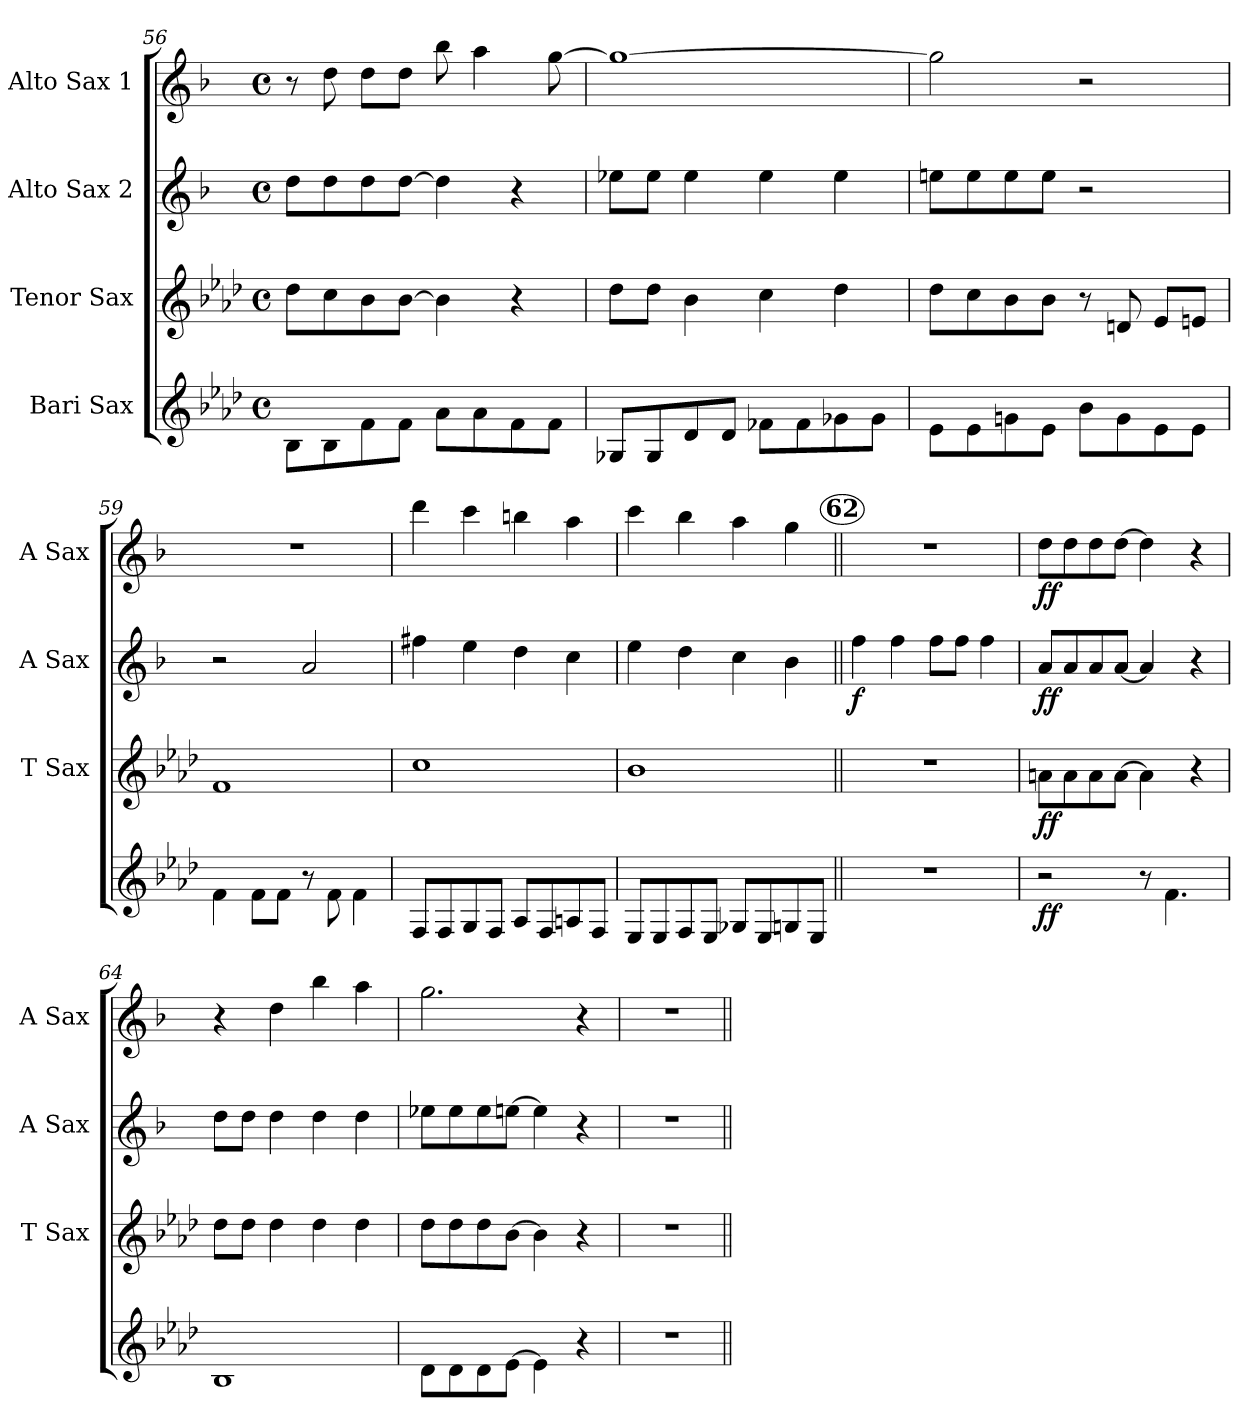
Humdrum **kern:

**kern	**dynam	**kern	**dynam	**kern	**dynam	**kern	**dynam
*part4	*part4	*part3	*part3	*part2	*part2	*part1	*part1
*staff4	*staff4	*staff3	*staff3	*staff2	*staff2	*staff1	*staff1
*I"Bari Sax	*	*I"Tenor Sax	*	*I"Alto Sax 2	*	*I"Alto Sax 1	*
*	*	*I'T Sax	*	*I'A Sax	*	*I'A Sax	*
*clefG2	*	*clefG2	*	*clefG2	*	*clefG2	*
*ITrd12c21	*	*ITrd8c14	*	*ITrd5c9	*	*ITrd5c9	*
*k[b-e-a-d-]	*	*k[b-e-a-d-]	*	*k[b-e-a-d-]	*	*k[b-e-a-d-]	*
*A-:	*	*A-:	*	*A-:	*	*A-:	*
*M4/4	*	*M4/4	*	*M4/4	*	*M4/4	*
*met(c)	*	*met(c)	*	*met(c)	*	*met(c)	*
=56	=56	=56	=56	=56	=56	=56	=56
8BB-\L	.	8d-\L	.	8f\L	.	8r	.
8BB-\	.	8c\	.	8f\	.	8f\	.
8F\	.	8B-\	.	8f\	.	8f\L	.
8F\J	.	[8B-\J	.	[8f\J	.	8f\J	.
8A-\L	.	4B-\]	.	4f\]	.	8dd-\	.
8A-\	.	.	.	.	.	4cc\	.
8F\	.	4r	.	4r	.	.	.
8F\J	.	.	.	.	.	[8b-\	.
=57	=57	=57	=57	=57	=57	=57	=57
8GG-X/L	.	8d-\L	.	8g-X\L	.	1b-_	.
8GG-/	.	8d-\J	.	8g-\J	.	.	.
8D-/	.	4B-\	.	4g-\	.	.	.
8D-/J	.	.	.	.	.	.	.
8F-X\L	.	4c\	.	4g-\	.	.	.
8F-\	.	.	.	.	.	.	.
8G-X\	.	4d-\	.	4g-\	.	.	.
8G-\J	.	.	.	.	.	.	.
=58	=58	=58	=58	=58	=58	=58	=58
8E-\L	.	8d-\L	.	8gn\L	.	2b-\]	.
8E-\	.	8c\	.	8g\	.	.	.
8Gn\	.	8B-\	.	8g\	.	.	.
8E-\J	.	8B-\J	.	8g\J	.	.	.
8B-\L	.	8r	.	2r	.	2r	.
8G\	.	8Dn/	.	.	.	.	.
8E-\	.	8E-/L	.	.	.	.	.
8E-\J	.	8En/J	.	.	.	.	.
=59	=59	=59	=59	=59	=59	=59	=59
4F\	.	1F	.	2r	.	1r	.
8F\L	.	.	.	.	.	.	.
8F\J	.	.	.	.	.	.	.
8r	.	.	.	2c/	.	.	.
8F\	.	.	.	.	.	.	.
4F\	.	.	.	.	.	.	.
=60	=60	=60	=60	=60	=60	=60	=60
8FF/L	.	1c	.	4an\	.	4ff\	.
8FF/	.	.	.	.	.	.	.
8GG/	.	.	.	4g\	.	4ee-\	.
8FF/J	.	.	.	.	.	.	.
8AA-/L	.	.	.	4f\	.	4ddn\	.
8FF/	.	.	.	.	.	.	.
8AAn/	.	.	.	4e-\	.	4cc\	.
8FF/J	.	.	.	.	.	.	.
=61	=61	=61	=61	=61	=61	=61	=61
8EE-/L	.	1B-	.	4g\	.	4ee-\	.
8EE-/	.	.	.	.	.	.	.
8FF/	.	.	.	4f\	.	4dd-\	.
8EE-/J	.	.	.	.	.	.	.
8GG-X/L	.	.	.	4e-\	.	4cc\	.
8EE-/	.	.	.	.	.	.	.
8GGn/	.	.	.	4d-\	.	4b-\	.
8EE-/J	.	.	.	.	.	.	.
!!LO:PB:g=z
!!LO:REH:place=s1:a:B:enc=circle:fs=12:t=62
=62||	=62||	=62||	=62||	=62||	=62||	=62||	=62||
!	!	!	!	!	!LO:DY:b	!	!
1r	.	1r	.	4a-\	f	1r	.
.	.	.	.	4a-\	.	.	.
.	.	.	.	8a-\L	.	.	.
.	.	.	.	8a-\J	.	.	.
.	.	.	.	4a-\	.	.	.
=63	=63	=63	=63	=63	=63	=63	=63
!	!LO:DY:b	!	!LO:DY:b	!	!LO:DY:b	!	!LO:DY:b
2r	ff	8An\L	ff	8c/L	ff	8f\L	ff
.	.	8A\	.	8c/	.	8f\	.
.	.	8A\	.	8c/	.	8f\	.
.	.	[8A\J	.	[8c/J	.	[8f\J	.
8r	.	4A\]	.	4c/]	.	4f\]	.
(<4.F\	.	.	.	.	.	.	.
.	.	4r	.	4r	.	4r	.
=64	=64	=64	=64	=64	=64	=64	=64
1BB-	.	8d-\L	.	8f\L	.	4r	.
.	.	8d-\J	.	8f\J	.	.	.
.	.	4d-\	.	4f\	.	4f\	.
.	.	4d-\	.	4f\	.	4dd-\	.
.	.	4d-\	.	4f\	.	4cc\	.
=65	=65	=65	=65	=65	=65	=65	=65
8D-\L	.	8d-\L	.	8g-X\L	.	2.b-\	.
8D-\	.	8d-\	.	8g-\	.	.	.
8D-\	.	8d-\	.	8g-\	.	.	.
[8E-\J	.	[8B-\J	.	[8gn\J	.	.	.
4E-\]	.	4B-\]	.	4g\]	.	.	.
4r	.	4r	.	4r	.	4r	.
=66	=66	=66	=66	=66	=66	=66	=66
1r	.	1r	.	1r	.	1r	.
=||	=||	=||	=||	=||	=||	=||	=||
*-	*-	*-	*-	*-	*-	*-	*-
